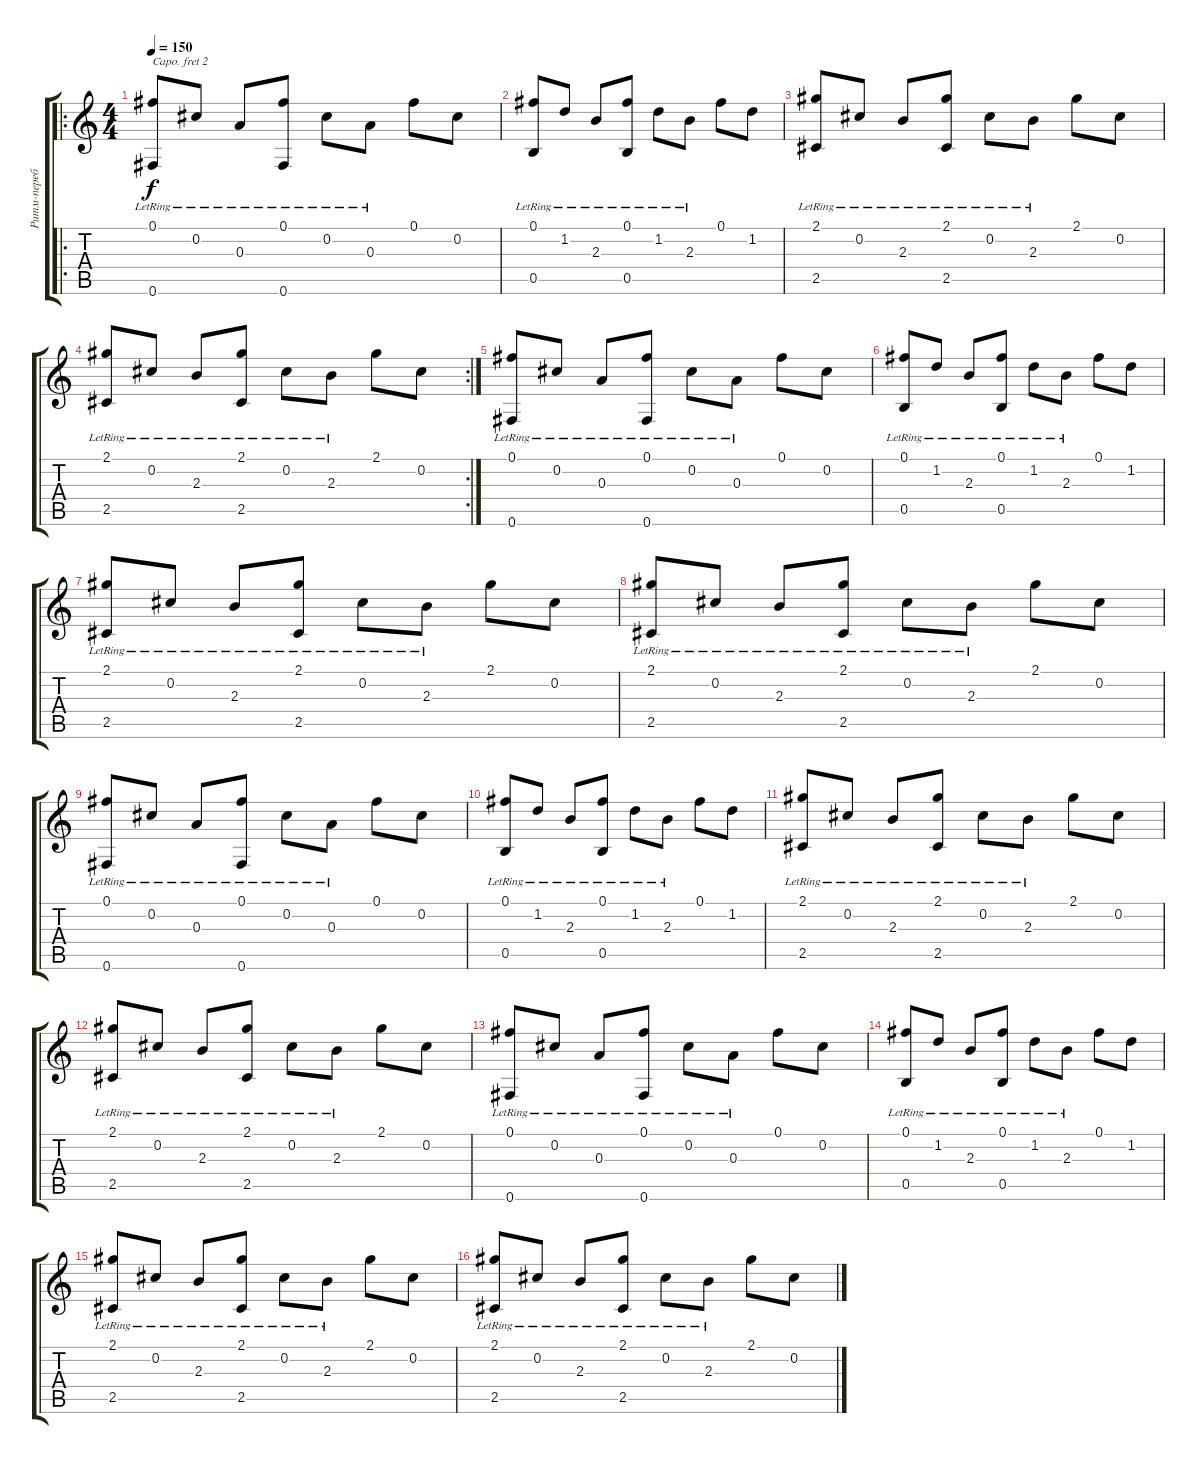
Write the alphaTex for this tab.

\track ("Ритм-перебор" "Ритм-переб") {instrument acousticguitarsteel}
\staff {score tabs}
\capo 2
\tuning (E4 B3 G3 D3 A2 E2) {hide}
\ro
\ts (4 4)
\tempo 150
\clef g2
\ks c
(0.1{lr} 0.6{lr}).8{dy f} 0.2{lr}.8 0.3{lr}.8 (0.1{lr} 0.6{lr}).8 0.2{lr}.8 0.3{lr}.8 0.1.8 0.2.8 |
(0.1{lr} 0.5{lr}).8 1.2{lr}.8 2.3{lr}.8 (0.1{lr} 0.5{lr}).8 1.2{lr}.8 2.3{lr}.8 0.1.8 1.2.8 |
(2.1{lr} 2.5{lr}).8 0.2{lr}.8 2.3{lr}.8 (2.1 2.5{lr}).8 0.2{lr}.8 2.3{lr}.8 2.1.8 0.2.8 |
\rc 2
(2.1{lr} 2.5{lr}).8 0.2{lr}.8 2.3{lr}.8 (2.1 2.5{lr}).8 0.2{lr}.8 2.3{lr}.8 2.1.8 0.2.8 |
(0.1{lr} 0.6{lr}).8 0.2{lr}.8 0.3{lr}.8 (0.1{lr} 0.6{lr}).8 0.2{lr}.8 0.3{lr}.8 0.1.8 0.2.8 |
(0.1{lr} 0.5{lr}).8 1.2{lr}.8 2.3{lr}.8 (0.1{lr} 0.5{lr}).8 1.2{lr}.8 2.3{lr}.8 0.1.8 1.2.8 |
(2.1{lr} 2.5{lr}).8 0.2{lr}.8 2.3{lr}.8 (2.1 2.5{lr}).8 0.2{lr}.8 2.3{lr}.8 2.1.8 0.2.8 |
(2.1{lr} 2.5{lr}).8 0.2{lr}.8 2.3{lr}.8 (2.1 2.5{lr}).8 0.2{lr}.8 2.3{lr}.8 2.1.8 0.2.8 |
(0.1{lr} 0.6{lr}).8 0.2{lr}.8 0.3{lr}.8 (0.1{lr} 0.6{lr}).8 0.2{lr}.8 0.3{lr}.8 0.1.8 0.2.8 |
(0.1{lr} 0.5{lr}).8 1.2{lr}.8 2.3{lr}.8 (0.1{lr} 0.5{lr}).8 1.2{lr}.8 2.3{lr}.8 0.1.8 1.2.8 |
(2.1{lr} 2.5{lr}).8 0.2{lr}.8 2.3{lr}.8 (2.1 2.5{lr}).8 0.2{lr}.8 2.3{lr}.8 2.1.8 0.2.8 |
(2.1{lr} 2.5{lr}).8 0.2{lr}.8 2.3{lr}.8 (2.1 2.5{lr}).8 0.2{lr}.8 2.3{lr}.8 2.1.8 0.2.8 |
(0.1{lr} 0.6{lr}).8 0.2{lr}.8 0.3{lr}.8 (0.1{lr} 0.6{lr}).8 0.2{lr}.8 0.3{lr}.8 0.1.8 0.2.8 |
(0.1{lr} 0.5{lr}).8 1.2{lr}.8 2.3{lr}.8 (0.1{lr} 0.5{lr}).8 1.2{lr}.8 2.3{lr}.8 0.1.8 1.2.8 |
(2.1{lr} 2.5{lr}).8 0.2{lr}.8 2.3{lr}.8 (2.1 2.5{lr}).8 0.2{lr}.8 2.3{lr}.8 2.1.8 0.2.8 |
(2.1{lr} 2.5{lr}).8 0.2{lr}.8 2.3{lr}.8 (2.1 2.5{lr}).8 0.2{lr}.8 2.3{lr}.8 2.1.8 0.2.8
